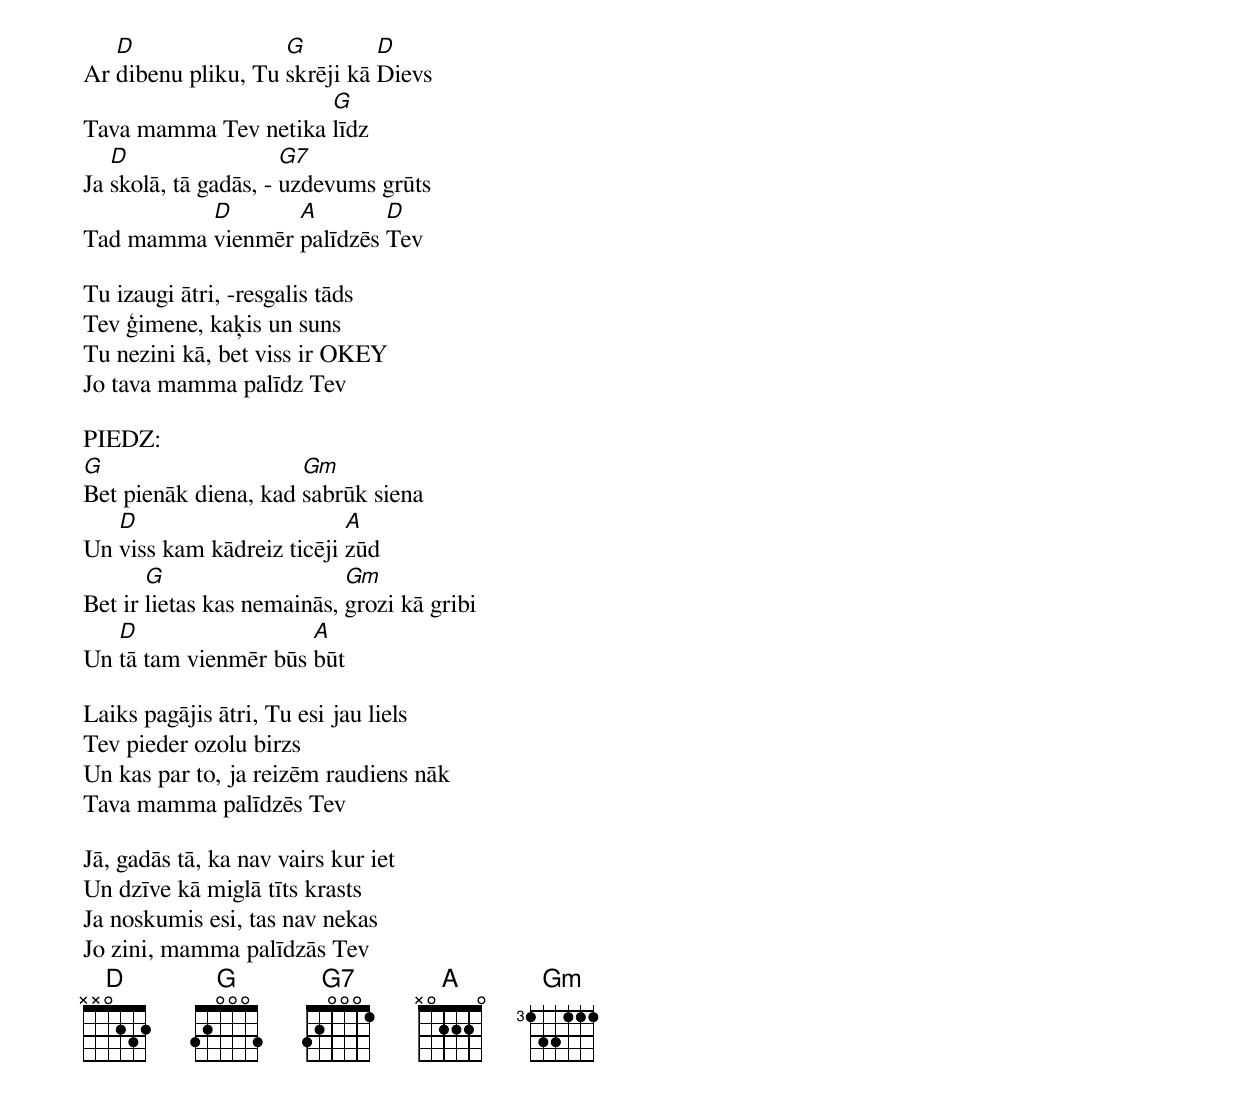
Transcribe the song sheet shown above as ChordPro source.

Ar [D]dibenu pliku, Tu [G]skrēji kā [D]Dievs
Tava mamma Tev netika [G]līdz
Ja [D]skolā, tā gadās, - [G7]uzdevums grūts
Tad mamma [D]vienmēr [A]palīdzēs [D]Tev

Tu izaugi ātri, -resgalis tāds
Tev ģimene, kaķis un suns
Tu nezini kā, bet viss ir OKEY
Jo tava mamma palīdz Tev

PIEDZ:
[G]Bet pienāk diena, kad [Gm]sabrūk siena
Un [D]viss kam kādreiz ticēji [A]zūd
Bet ir [G]lietas kas nemainās, [Gm]grozi kā gribi
Un [D]tā tam vienmēr būs [A]būt

Laiks pagājis ātri, Tu esi jau liels
Tev pieder ozolu birzs
Un kas par to, ja reizēm raudiens nāk
Tava mamma palīdzēs Tev

Jā, gadās tā, ka nav vairs kur iet
Un dzīve kā miglā tīts krasts
Ja noskumis esi, tas nav nekas
Jo zini, mamma palīdzās Tev
